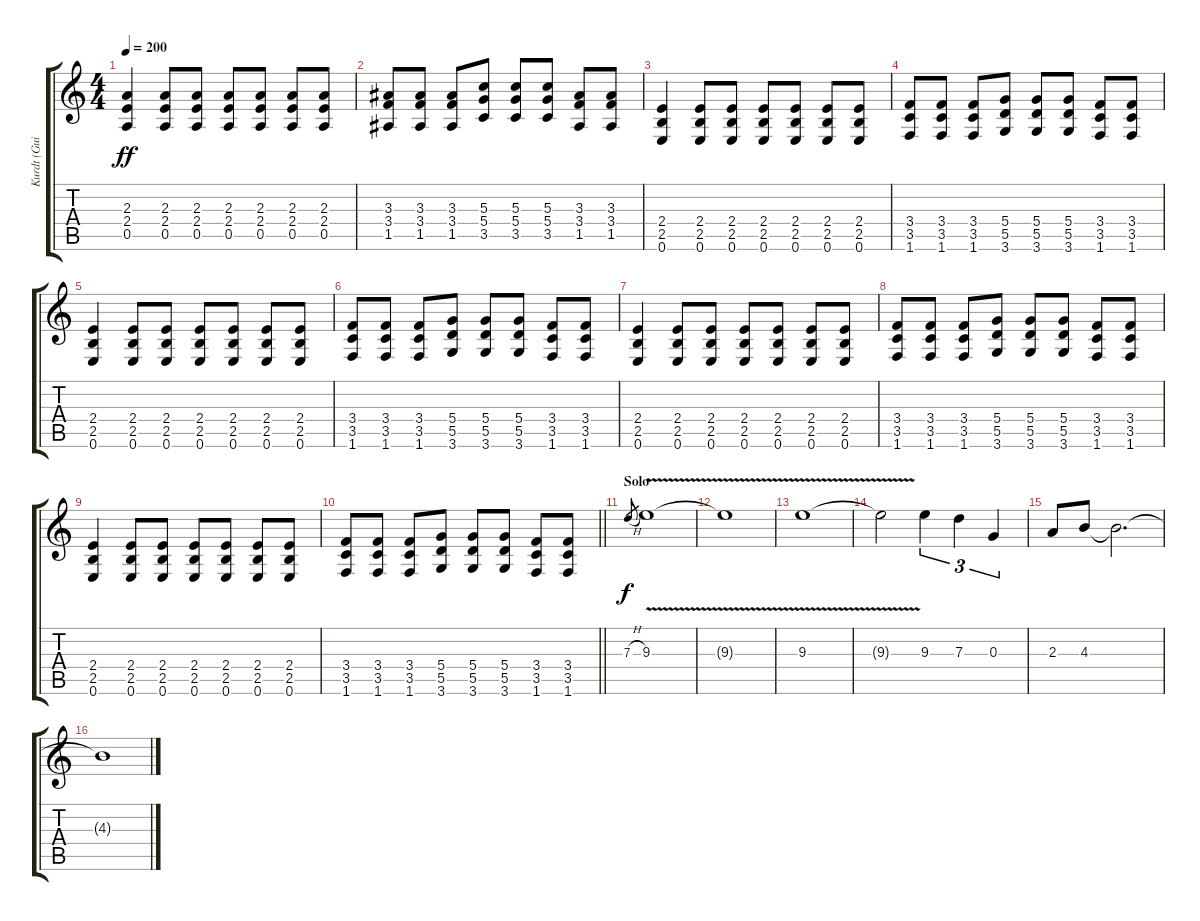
\track ("Kurdt (Guitar)" "Kurdt (Gui") {instrument electricguitarclean}
\staff {score tabs}
\tuning (E4 B3 G3 D3 A2 E2) {hide}
\ts (4 4)
\tempo 200
\clef g2
\ks c
(2.3 2.4 0.5).4{dy ff} (2.3 2.4 0.5).8 (2.3 2.4 0.5).8 (2.3 2.4 0.5).8 (2.3 2.4 0.5).8 (2.3 2.4 0.5).8 (2.3 2.4 0.5).8 |
(3.3 3.4 1.5).8 (3.3 3.4 1.5).8 (3.3 3.4 1.5).8 (5.3 5.4 3.5).8 (5.3 5.4 3.5).8 (5.3 5.4 3.5).8 (3.3 3.4 1.5).8 (3.3 3.4 1.5).8 |
(2.4 2.5 0.6).4 (2.4 2.5 0.6).8 (2.4 2.5 0.6).8 (2.4 2.5 0.6).8 (2.4 2.5 0.6).8 (2.4 2.5 0.6).8 (2.4 2.5 0.6).8 |
(3.4 3.5 1.6).8 (3.4 3.5 1.6).8 (3.4 3.5 1.6).8 (5.4 5.5 3.6).8 (5.4 5.5 3.6).8 (5.4 5.5 3.6).8 (3.4 3.5 1.6).8 (3.4 3.5 1.6).8 |
(2.4 2.5 0.6).4 (2.4 2.5 0.6).8 (2.4 2.5 0.6).8 (2.4 2.5 0.6).8 (2.4 2.5 0.6).8 (2.4 2.5 0.6).8 (2.4 2.5 0.6).8 |
(3.4 3.5 1.6).8 (3.4 3.5 1.6).8 (3.4 3.5 1.6).8 (5.4 5.5 3.6).8 (5.4 5.5 3.6).8 (5.4 5.5 3.6).8 (3.4 3.5 1.6).8 (3.4 3.5 1.6).8 |
(2.4 2.5 0.6).4 (2.4 2.5 0.6).8 (2.4 2.5 0.6).8 (2.4 2.5 0.6).8 (2.4 2.5 0.6).8 (2.4 2.5 0.6).8 (2.4 2.5 0.6).8 |
(3.4 3.5 1.6).8 (3.4 3.5 1.6).8 (3.4 3.5 1.6).8 (5.4 5.5 3.6).8 (5.4 5.5 3.6).8 (5.4 5.5 3.6).8 (3.4 3.5 1.6).8 (3.4 3.5 1.6).8 |
(2.4 2.5 0.6).4 (2.4 2.5 0.6).8 (2.4 2.5 0.6).8 (2.4 2.5 0.6).8 (2.4 2.5 0.6).8 (2.4 2.5 0.6).8 (2.4 2.5 0.6).8 |
\barLineRight lightlight
(3.4 3.5 1.6).8 (3.4 3.5 1.6).8 (3.4 3.5 1.6).8 (5.4 5.5 3.6).8 (5.4 5.5 3.6).8 (5.4 5.5 3.6).8 (3.4 3.5 1.6).8 (3.4 3.5 1.6).8 |
\section ("" "Solo")
7.3{h}.8{gr dy f} 9.3{v}.1 |
9.3{t}.1 |
9.3{v}.1 |
9.3{t}.2 9.3.4{tu (3 2)} 7.3.4{tu (3 2)} 0.3.4{tu (3 2)} |
2.3.8 4.3.8 4.3{t}.2{d} |
4.3{t}.1
